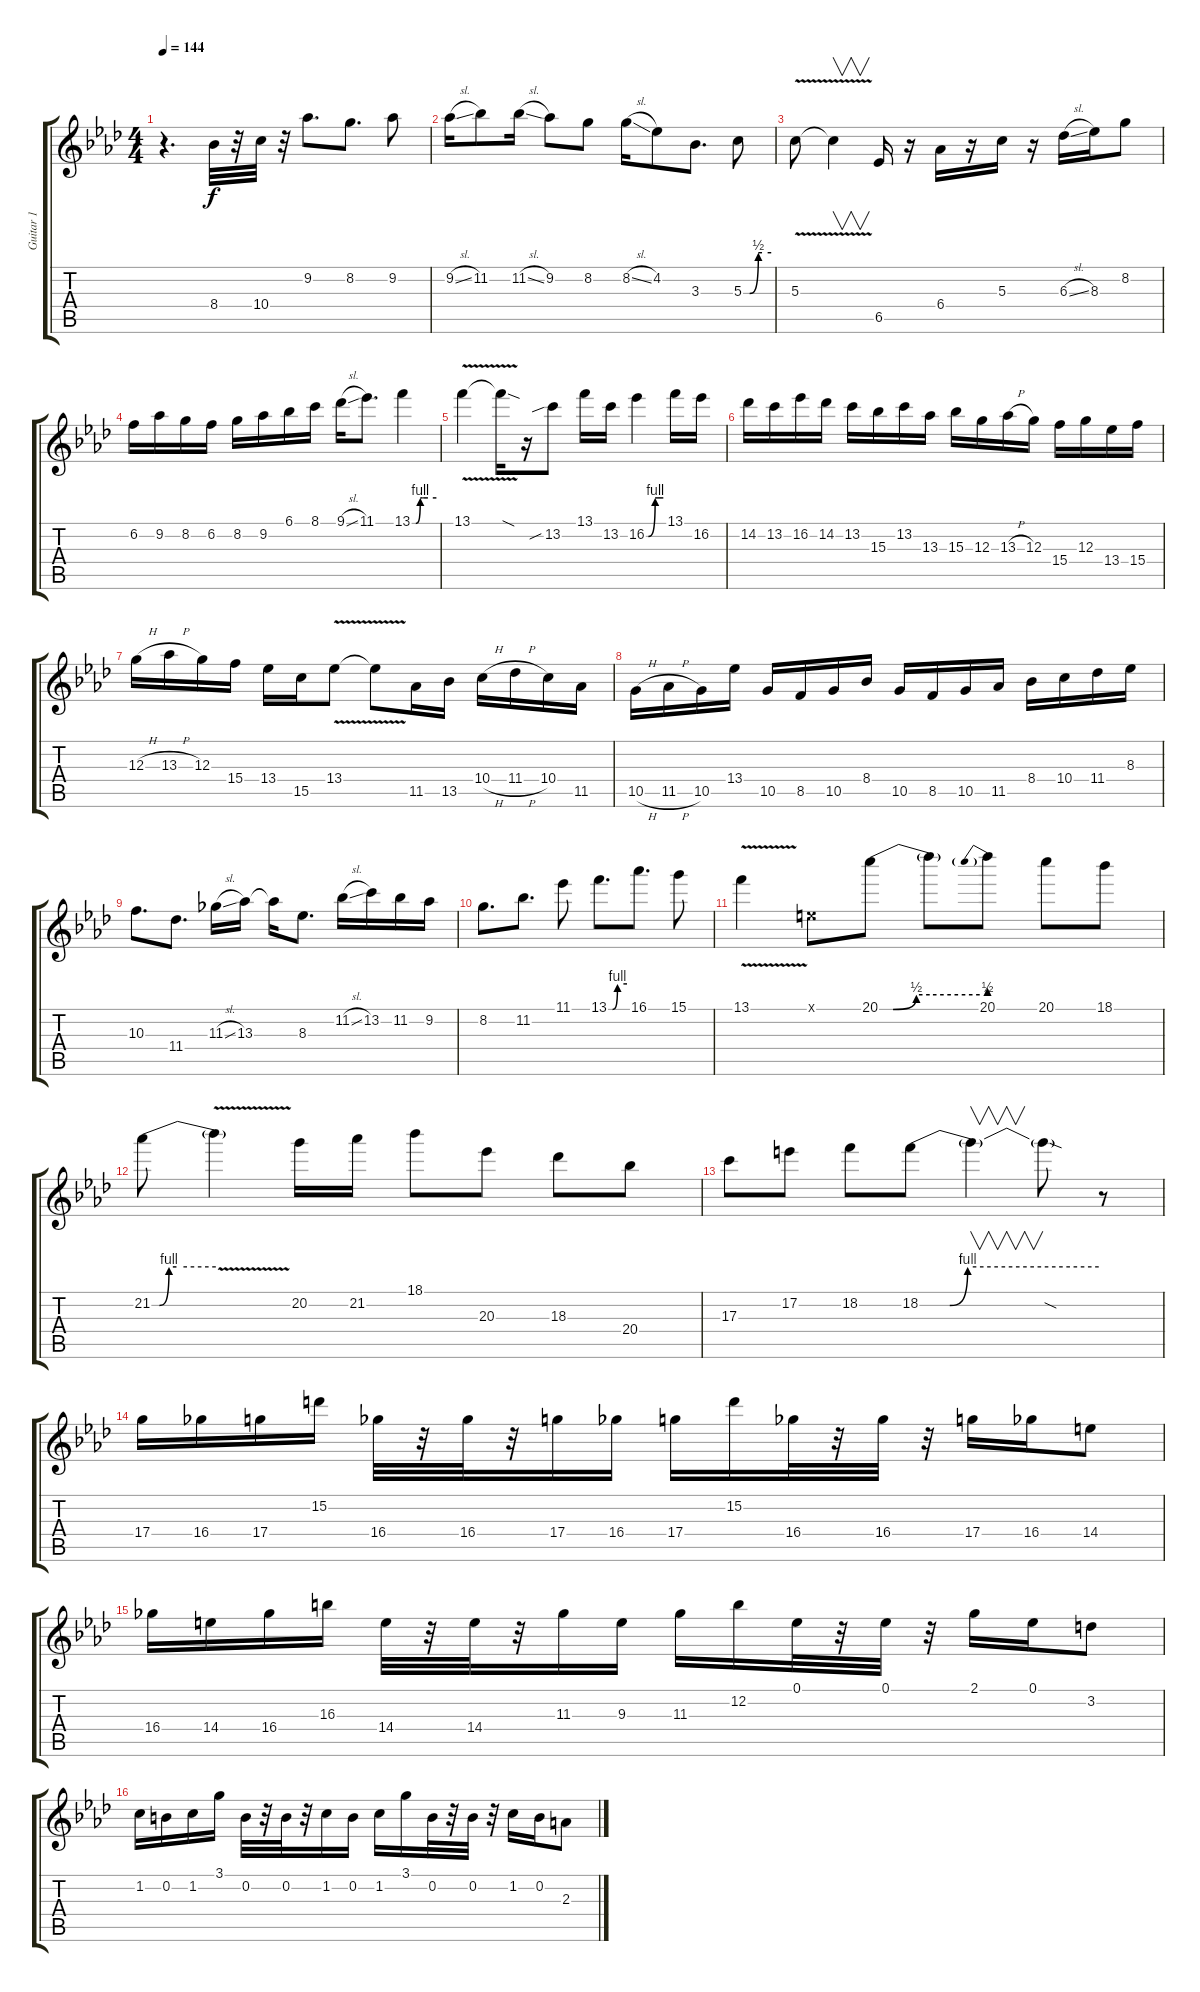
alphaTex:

\track ("Guitar 1" "Guitar 1") {instrument overdrivenguitar}
\staff {score tabs}
\tuning (E4 B3 G3 D3 A2 E2) {hide}
\ts (4 4)
\tempo 144
\clef g2
\ks ab
r.4{d dy f volume 16 balance 8 instrument overdrivenguitar} 8.4.32 r.32 10.4.32 r.32 9.2.8{d} 8.2.8{d} 9.2.8 |
9.2{sl}.16 11.2.8 11.2{sl}.16 9.2.8 8.2.8 8.2{sl}.16 4.2.8 3.3.8{d} 5.3{be (custom 0 0 13 0 32 2 40 2 60 2)}.8 |
5.3{v}.8 5.3{t}.4{v} 6.5.16 r.16 6.4.16 r.16 5.3.16 r.16 6.3{sl}.16 8.3.16 8.2.8 |
6.2.16 9.2.16 8.2.16 6.2.16 8.2.16 9.2.16 6.1.16 8.1.16 9.1{sl}.16 11.1.8{d} 13.1{be (custom 0 0 9 0 20 4 25 4 29 4 39 4 60 4)}.4 |
13.1{v}.4 13.1{sod t}.16 r.16 13.2{sib}.8 13.1.16 13.2.16 16.2{be (custom 0 0 7 0 31 4 41 4 60 4)}.4 13.1.16 16.2.16 |
14.2.16 13.2.16 16.2.16 14.2.16 13.2.16 15.3.16 13.2.16 13.3.16 15.3.16 12.3.16 13.3{h}.16 12.3.16 15.4.16 12.3.16 13.4.16 15.4.16 |
12.3{h}.16 13.3{h}.16 12.3.16 15.4.16 13.4.16 15.5.16 13.4{v}.8 13.4{v t}.8 11.5.16 13.5.16 10.4{h}.16 11.4{h}.16 10.4.16 11.5.16 |
10.5{h}.16 11.5{h}.16 10.5.16 13.4.16 10.5.16 8.5.16 10.5.16 8.4.16 10.5.16 8.5.16 10.5.16 11.5.16 8.4.16 10.4.16 11.4.16 8.3.16 |
10.3.8{d} 11.4.8{d} 11.3{sl}.16 13.3.16 13.3{t}.16 8.3.8{d} 11.2{sl}.16 13.2.16 11.2.16 9.2.16 |
8.2.8{d} 11.2.8{d} 11.1.8 13.1{be (custom 0 0 8 0 13 0 29 4 60 4)}.8{d} 16.1.8{d} 15.1.8 |
13.1{v}.4 0.1{x}.8 20.1{be (custom 0 0 8 0 22 2 30 2 60 2)}.8 20.1{t}.8 20.1{be (prebend 0 2 60 2)}.8 20.1.8 18.1.8 |
21.2{be (custom 0 0 7 0 16 4 23 4 60 4)}.8 21.2{v t}.4 20.2.16 21.2.16 18.1.8 20.3.8 18.3.8 20.4.8 |
17.3.8 17.2.8 18.2.8 18.2{be (custom 0 0 10 0 16 4 60 4)}.8 18.2{t}.4{v} 18.2{sod t}.8 r.8 |
17.4.16{volume 11 balance 2} 16.4.16 17.4.16 15.2.16 16.4.32 r.32 16.4.32 r.32 17.4.16 16.4.16 17.4.16 15.2.16 16.4.32 r.32 16.4.32 r.32 17.4.16 16.4.16 14.4.8 |
16.4.16 14.4.16 16.4.16 16.3.16 14.4.32 r.32 14.4.32 r.32 11.3.16 9.3.16 11.3.16 12.2.16 0.1.32 r.32 0.1.32 r.32 2.1.16 0.1.16 3.2.8 |
1.2.16 0.2.16 1.2.16 3.1.16 0.2.32 r.32 0.2.32 r.32 1.2.16 0.2.16 1.2.16 3.1.16 0.2.32 r.32 0.2.32 r.32 1.2.16 0.2.16 2.3.8
